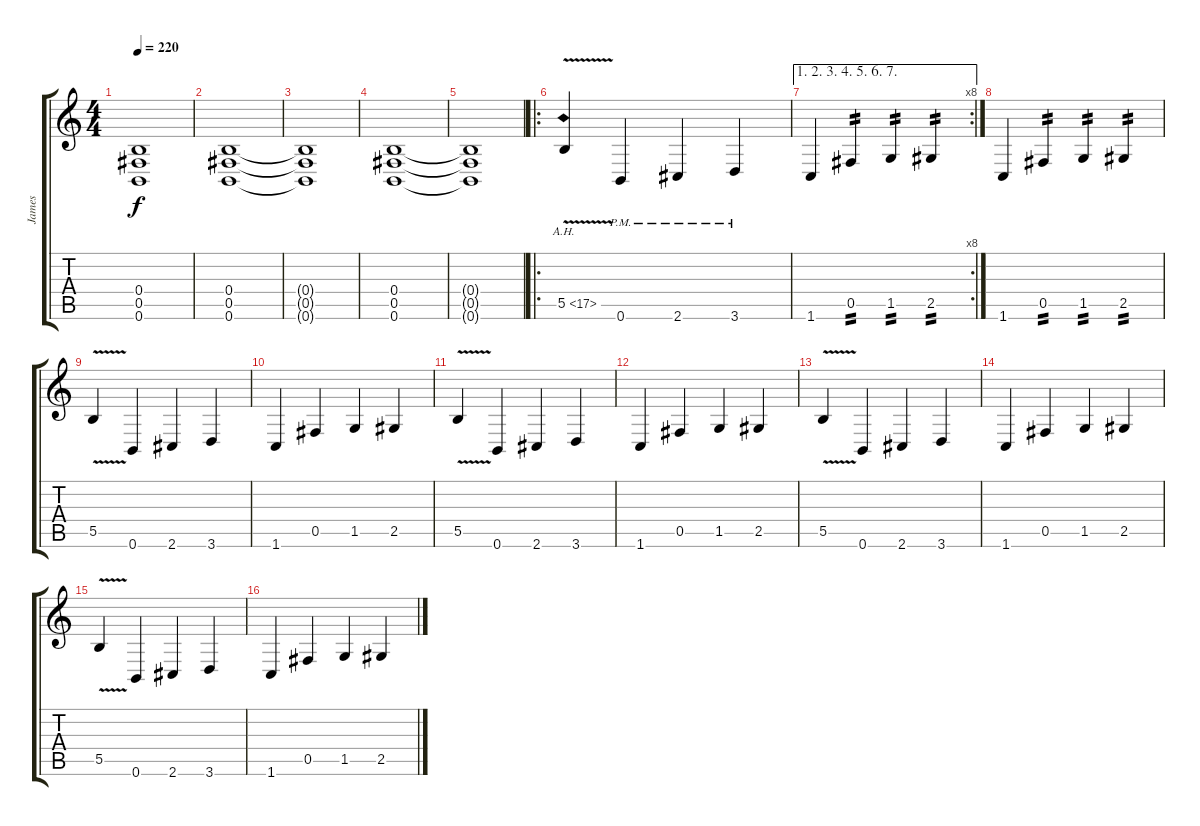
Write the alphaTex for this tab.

\track ("James " "James ") {instrument distortionguitar}
\staff {score tabs}
\tuning (Db4 Ab3 E3 B2 Gb2 B1) {hide}
\ts (4 4)
\tempo 220
\clef g2
\ks c
(0.4{t} 0.5{t} 0.6{t}).1{dy f} |
(0.4 0.5 0.6).1 |
(0.4{t} 0.5{t} 0.6{t}).1 |
(0.4 0.5 0.6).1 |
(0.4{t} 0.5{t} 0.6{t}).1 |
\ro
5.5{ah 12 v}.4 0.6{pm}.4 2.6{pm}.4 3.6{pm}.4 |
\ae (1 2 3 4 5 6 7)
\rc 8
1.6.4 0.5.4{tp 2} 1.5.4{tp 2} 2.5.4{tp 2} |
1.6.4 0.5.4{tp 2} 1.5.4{tp 2} 2.5.4{tp 2} |
5.5{v}.4 0.6.4 2.6.4 3.6.4 |
1.6.4 0.5.4 1.5.4 2.5.4 |
5.5{v}.4 0.6.4 2.6.4 3.6.4 |
1.6.4 0.5.4 1.5.4 2.5.4 |
5.5{v}.4 0.6.4 2.6.4 3.6.4 |
1.6.4 0.5.4 1.5.4 2.5.4 |
5.5{v}.4 0.6.4 2.6.4 3.6.4 |
1.6.4 0.5.4 1.5.4 2.5.4
